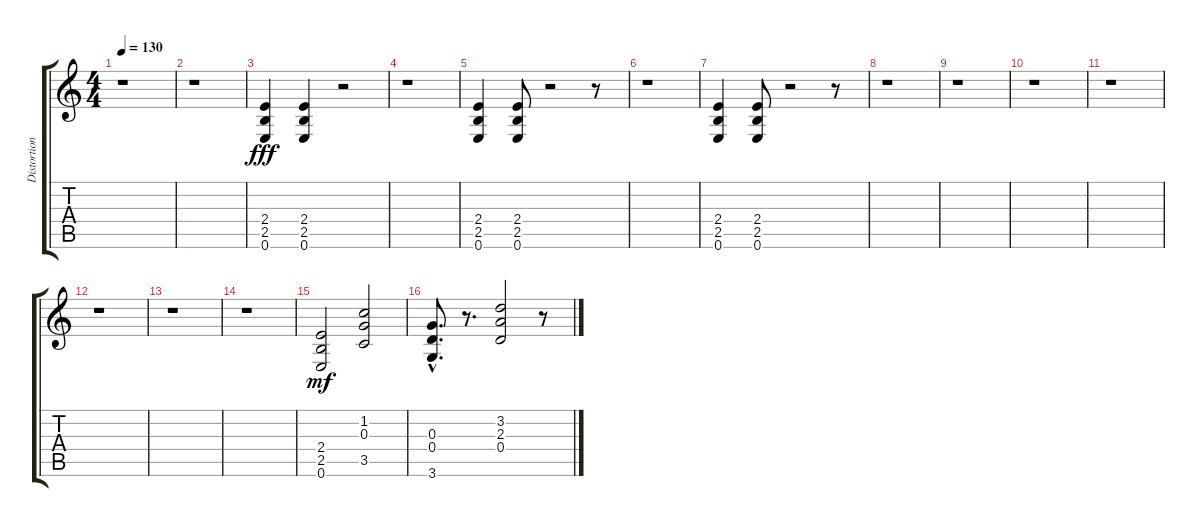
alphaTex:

\track ("Distortion Guitar" "Distortion") {instrument distortionguitar}
\staff {score tabs}
\tuning (E4 B3 G3 D3 A2 E2) {hide}
\ts (4 4)
\tempo 130
\clef g2
\ks c
r.1{dy fff} |
r.1 |
(2.4 2.5 0.6).4 (2.4 2.5 0.6).4 r.2 |
r.1 |
(2.4 2.5 0.6).4 (2.4 2.5 0.6).8 r.2 r.8 |
r.1 |
(2.4 2.5 0.6).4 (2.4 2.5 0.6).8 r.2 r.8 |
r.1 |
r.1 |
r.1 |
r.1 |
r.1 |
r.1 |
r.1 |
(2.4 2.5 0.6).2{dy mf} (1.2 0.3 3.5).2 |
(0.3{hac} 0.4{hac} 3.6{hac}).8{d} r.8{d} (3.2 2.3 0.4).2 r.8
